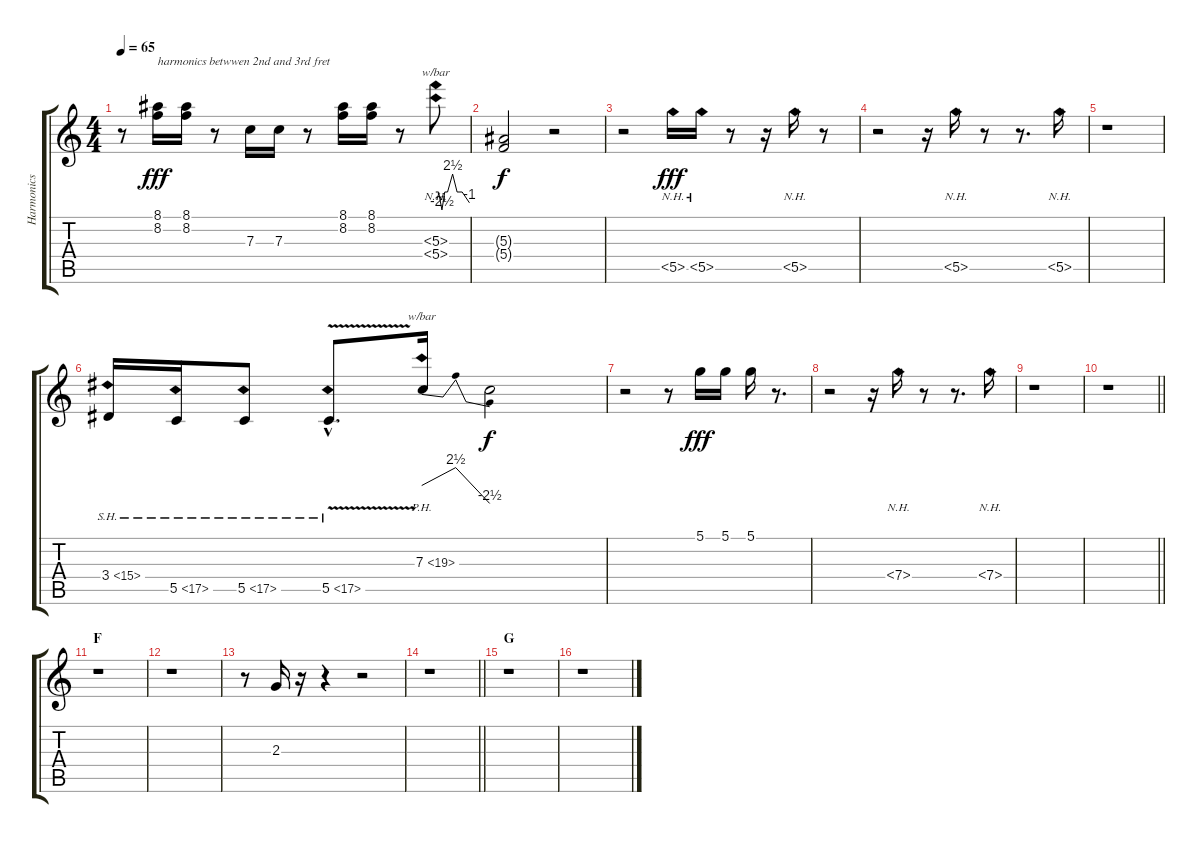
\track ("Harmonics" "Harmonics") {instrument guitarharmonics}
\staff {score tabs}
\tuning (D4 A3 F3 C3 G2 C2) {hide}
\ts (4 4)
\tempo 65
\clef g2
\ks c
r.8{dy fff} (8.1 8.2).16{txt "harmonics betwwen 2nd and 3rd fret"} (8.1 8.2).16 r.8 7.3.16 7.3.16 r.8 (8.1 8.2).16 (8.1 8.2).16 r.8 (5.3{nh} 5.4{nh}).8{tbe (custom default 0 0 5 0 11 -10 16 0 21 0 30 10 38 0 47 0 60 -4)} |
(5.3{t} 5.4{t}).2{dy f} r.2 |
r.2 5.5{nh}.16{dy fff} 5.5{nh}.16 r.8 r.16 5.5{nh}.16 r.8 |
r.2 r.16 5.5{nh}.16 r.8 r.8{d} 5.5{nh}.16 |
r.1 |
3.4{sh 12}.16 5.5{sh 12}.16 5.5{sh 12}.8 5.5{sh 12 v hac}.8{d} 7.3{ph 12}.16{tbe (dip default 0 0 10 10 60 -10)} 7.3{t}.2{dy f} |
r.2 r.8 5.1.16{dy fff} 5.1.16 5.1.16 r.8{d} |
r.2 r.16 7.4{nh}.16 r.8 r.8{d} 7.4{nh}.16 |
r.1 |
\barLineRight lightlight
r.1 |
\section ("" "F")
r.1 |
r.1 |
r.8 2.3.16 r.16 r.4 r.2 |
\barLineRight lightlight
r.1 |
\section ("" "G")
r.1 |
r.1
